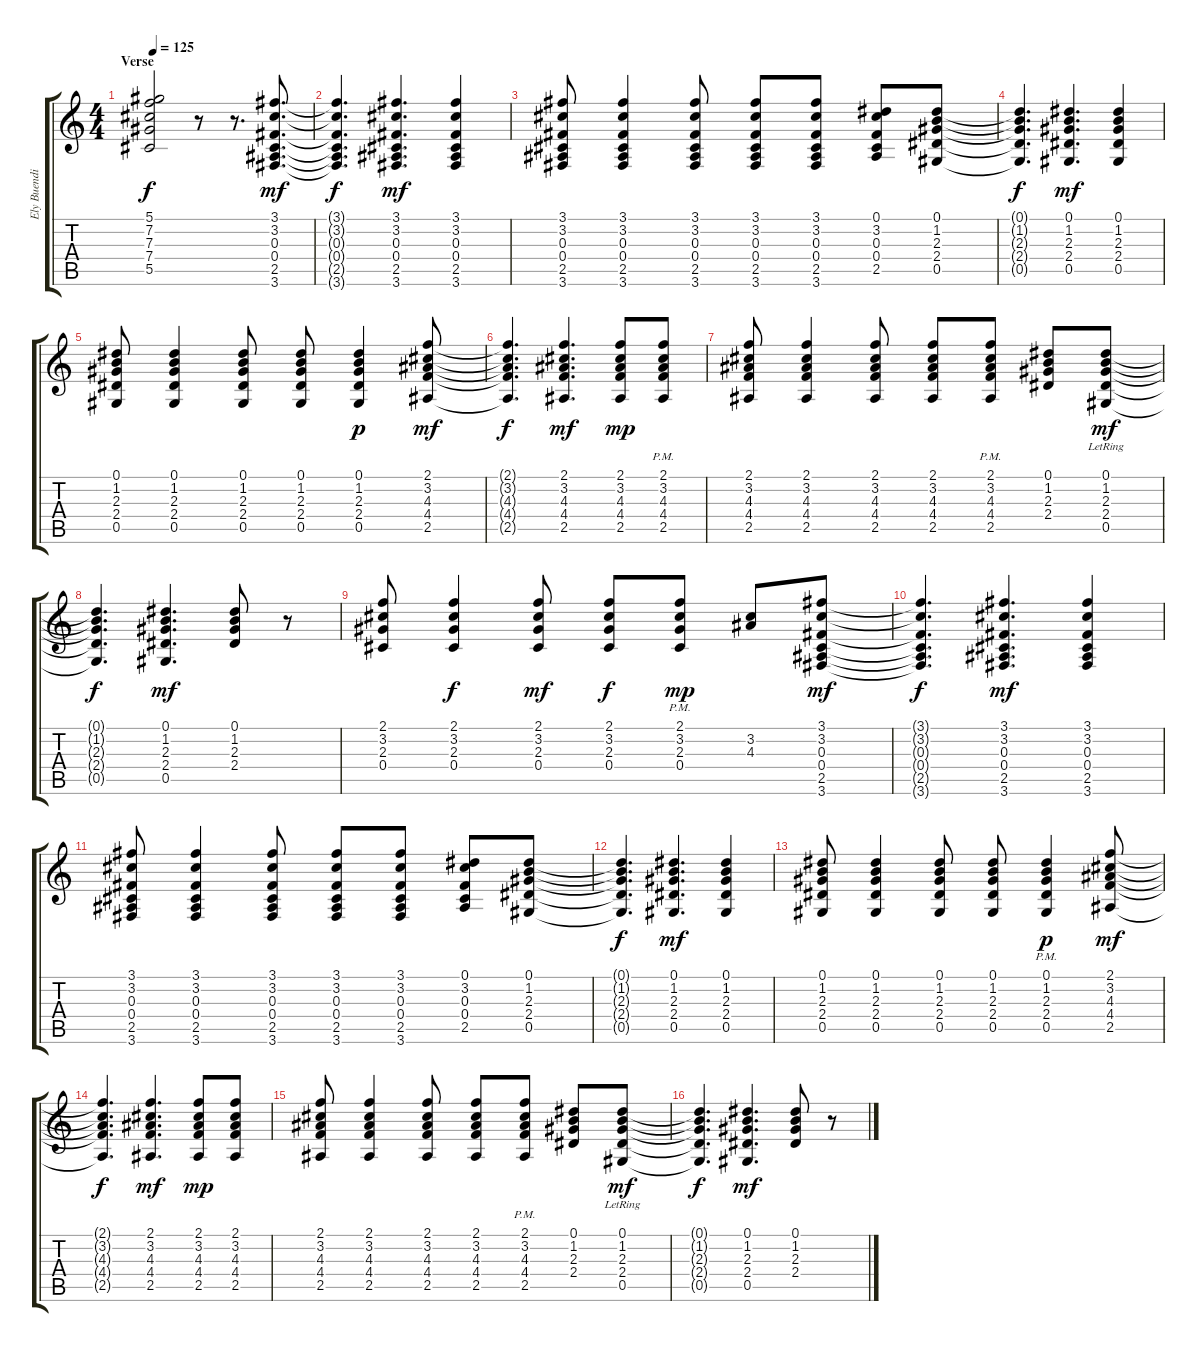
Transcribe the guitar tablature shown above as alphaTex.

\track ("Ely Buendia (Rhythm)" "Ely Buendi") {instrument electricguitarmuted}
\staff {score tabs}
\tuning (Eb4 Bb3 Gb3 Db3 Ab2 Eb2) {hide}
\ts (4 4)
\section ("" "Verse")
\tempo 125
\clef g2
\ks c
(5.1{t} 7.2{t} 7.3{t} 7.4{t} 5.5{t}).2{dy f} r.8 r.8{d} (3.1 3.2 0.3 0.4 2.5 3.6).8{d dy mf} |
(3.1{t} 3.2{t} 0.3{t} 0.4{t} 2.5{t} 3.6{t}).4{d dy f} (3.1 3.2 0.3 0.4 2.5 3.6).4{d dy mf} (3.1 3.2 0.3 0.4 2.5 3.6).4 |
(3.1 3.2 0.3 0.4 2.5 3.6).8 (3.1 3.2 0.3 0.4 2.5 3.6).4 (3.1 3.2 0.3 0.4 2.5 3.6).8 (3.1 3.2 0.3 0.4 2.5 3.6).8 (3.1 3.2 0.3 0.4 2.5 3.6).8 (0.1 3.2 0.3 0.4 2.5).8 (0.1 1.2 2.3 2.4 0.5).8 |
(0.1{t} 1.2{t} 2.3{t} 2.4{t} 0.5{t}).4{d dy f} (0.1 1.2 2.3 2.4 0.5).4{d dy mf} (0.1 1.2 2.3 2.4 0.5).4 |
(0.1 1.2 2.3 2.4 0.5).8 (0.1 1.2 2.3 2.4 0.5).4 (0.1 1.2 2.3 2.4 0.5).8 (0.1 1.2 2.3 2.4 0.5).8 (0.1 1.2 2.3 2.4 0.5).4{dy p} (2.1 3.2 4.3 4.4 2.5).8{dy mf} |
(2.1{t} 3.2{t} 4.3{t} 4.4{t} 2.5{t}).4{d dy f} (2.1 3.2 4.3 4.4 2.5).4{d dy mf} (2.1 3.2 4.3 4.4 2.5).8{dy mp} (2.1{pm} 3.2{pm} 4.3{pm} 4.4{pm} 2.5{pm}).8 |
(2.1 3.2 4.3 4.4 2.5).8 (2.1 3.2 4.3 4.4 2.5).4 (2.1 3.2 4.3 4.4 2.5).8 (2.1 3.2 4.3 4.4 2.5).8 (2.1{pm} 3.2{pm} 4.3{pm} 4.4{pm} 2.5{pm}).8 (0.1 1.2 2.3 2.4).8 (0.1{lr} 1.2{lr} 2.3{lr} 2.4{lr} 0.5{lr}).8{dy mf} |
(0.1{t} 1.2{t} 2.3{t} 2.4{t} 0.5{t}).4{d dy f} (0.1 1.2 2.3 2.4 0.5).4{d dy mf} (0.1 1.2 2.3 2.4).8 r.8 |
(2.1 3.2 2.3 0.4).8 (2.1 3.2 2.3 0.4).4{dy f} (2.1 3.2 2.3 0.4).8{dy mf} (2.1 3.2 2.3 0.4).8{dy f} (2.1{pm} 3.2{pm} 2.3{pm} 0.4{pm}).8{dy mp} (3.2 4.3).8 (3.1 3.2 0.3 0.4 2.5 3.6).8{dy mf} |
(3.1{t} 3.2{t} 0.3{t} 0.4{t} 2.5{t} 3.6{t}).4{d dy f} (3.1 3.2 0.3 0.4 2.5 3.6).4{d dy mf} (3.1 3.2 0.3 0.4 2.5 3.6).4 |
(3.1 3.2 0.3 0.4 2.5 3.6).8 (3.1 3.2 0.3 0.4 2.5 3.6).4 (3.1 3.2 0.3 0.4 2.5 3.6).8 (3.1 3.2 0.3 0.4 2.5 3.6).8 (3.1 3.2 0.3 0.4 2.5 3.6).8 (0.1 3.2 0.3 0.4 2.5).8 (0.1 1.2 2.3 2.4 0.5).8 |
(0.1{t} 1.2{t} 2.3{t} 2.4{t} 0.5{t}).4{d dy f} (0.1 1.2 2.3 2.4 0.5).4{d dy mf} (0.1 1.2 2.3 2.4 0.5).4 |
(0.1 1.2 2.3 2.4 0.5).8 (0.1 1.2 2.3 2.4 0.5).4 (0.1 1.2 2.3 2.4 0.5).8 (0.1 1.2 2.3 2.4 0.5).8 (0.1{pm} 1.2{pm} 2.3{pm} 2.4{pm} 0.5{pm}).4{dy p} (2.1 3.2 4.3 4.4 2.5).8{dy mf} |
(2.1{t} 3.2{t} 4.3{t} 4.4{t} 2.5{t}).4{d dy f} (2.1 3.2 4.3 4.4 2.5).4{d dy mf} (2.1 3.2 4.3 4.4 2.5).8{dy mp} (2.1 3.2 4.3 4.4 2.5).8 |
(2.1 3.2 4.3 4.4 2.5).8 (2.1 3.2 4.3 4.4 2.5).4 (2.1 3.2 4.3 4.4 2.5).8 (2.1 3.2 4.3 4.4 2.5).8 (2.1{pm} 3.2{pm} 4.3{pm} 4.4{pm} 2.5{pm}).8 (0.1 1.2 2.3 2.4).8 (0.1{lr} 1.2{lr} 2.3{lr} 2.4{lr} 0.5{lr}).8{dy mf} |
(0.1{t} 1.2{t} 2.3{t} 2.4{t} 0.5{t}).4{d dy f} (0.1 1.2 2.3 2.4 0.5).4{d dy mf} (0.1 1.2 2.3 2.4).8 r.8
